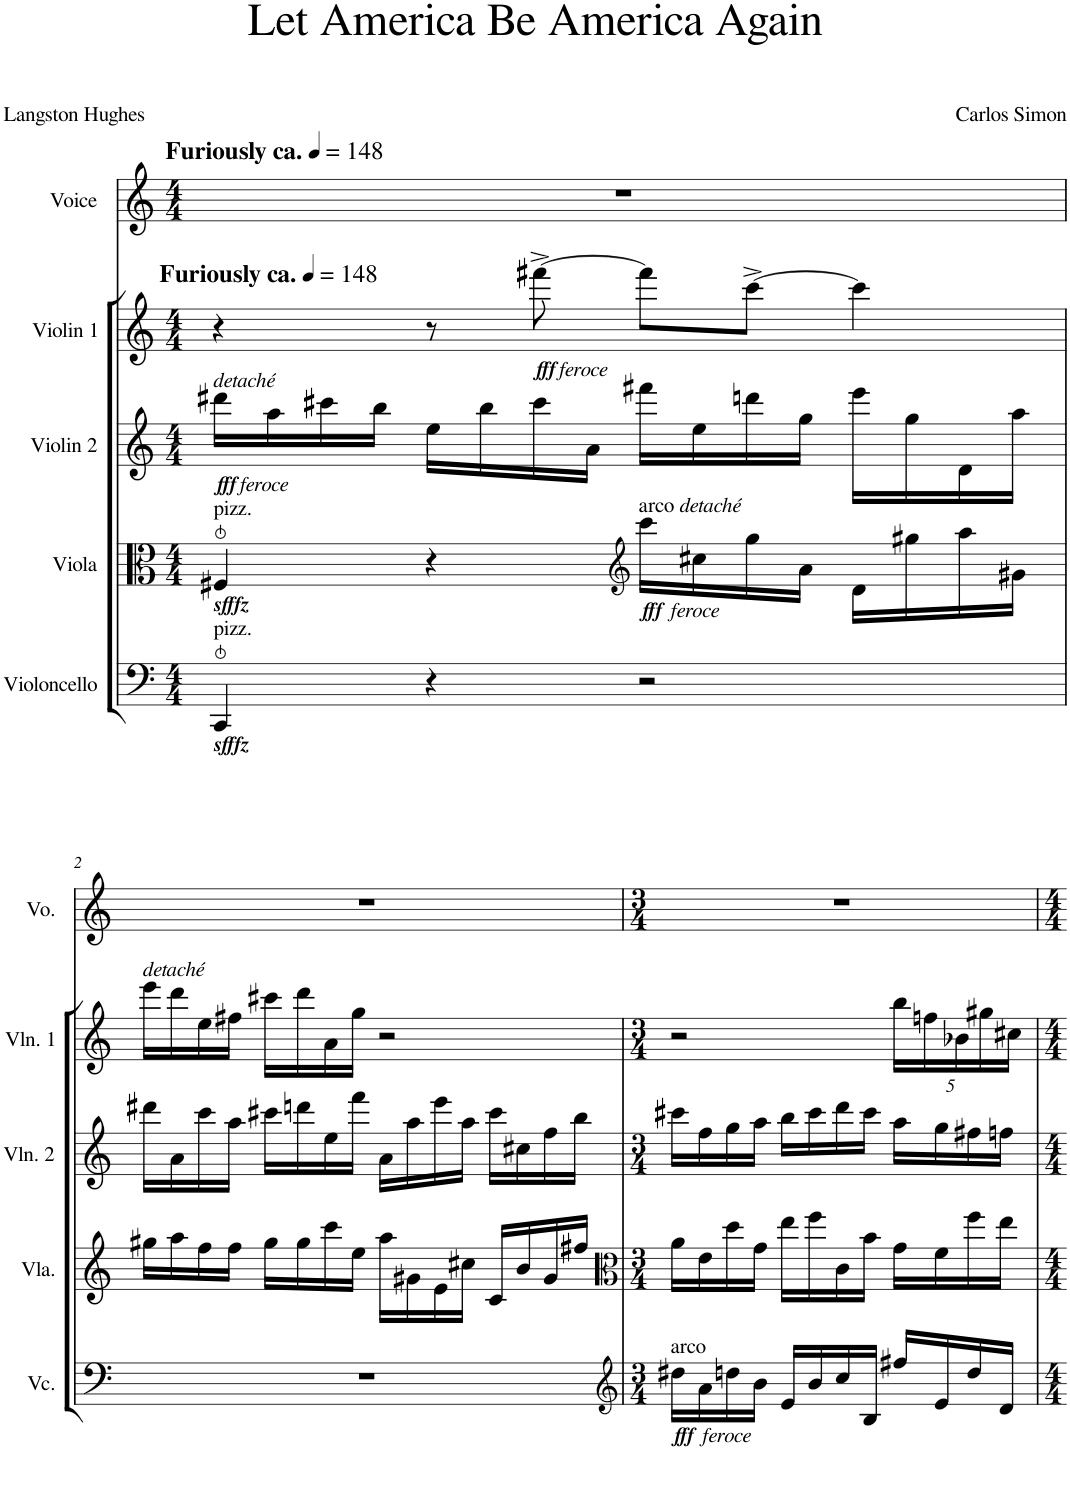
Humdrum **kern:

**kern	**kern	**kern	**kern	**kern
*part5	*part4	*part3	*part2	*part1
*staff5	*staff4	*staff3	*staff2	*staff1
*I"Violoncello	*I"Viola	*I"Violin 2	*I"Violin 1	*I"Voice
*I'Vc.	*I'Vla.	*I'Vln. 2	*I'Vln. 1	*I'Vo.
*clefF4	*clefC3	*clefG2	*clefG2	*clefG2
*k[]	*k[]	*k[]	*k[]	*k[]
*M4/4	*M4/4	*M4/4	*M4/4	*M4/4
*MM148	*MM148	*MM148	*MM148	*MM148
=1	=1	=1	=1	=1
!	!	!	!	!LO:TX:a:B:t=Furiously ca.
!	!	!	!	!LO:TX:b:B:t=Furiously ca.
!	!	!LO:TX:b:Bi:t=fff	!	!
!	!	!LO:TX:b:t=feroce	!	!
!	!	!LO:TX:a:i:t=detaché	!	!
!	!LO:TX:b:Bi:t=sfffz	!	!	!
!	!LO:TX:a:t=pizz.	!	!	!
!LO:TX:b:Bi:t=sfffz	!	!	!	!
!LO:TX:a:t=pizz.	!	!	!	!
4CC/	4F#X/	16ddd#X\LL	4r	1r
.	.	16aa\	.	.
.	.	16ccc#X\	.	.
.	.	16bb\JJ	.	.
4r	4r	16ee\LL	8r	.
.	.	16bb\	.	.
!	!	!	!LO:TX:b:Bi:t=fff	!
!	!	!	!LO:TX:b:t=feroce	!
.	.	16ccc#\	[8fff#X^\	.
.	.	16a\JJ	.	.
*	*clefG2	*	*	*
!	!LO:TX:b:Bi:t=fff	!	!	!
!	!LO:TX:b:t=feroce	!	!	!
!	!LO:TX:a:t=arco	!	!	!
!	!LO:TX:a:i:t=detaché	!	!	!
2r	16ccc\LL	16fff#X\LL	8fff#\L]	.
.	16cc#X\	16ee\	.	.
.	16gg\	16dddn\	[8ccc^\J	.
.	16a\JJ	16gg\JJ	.	.
.	16d\LL	16eee\LL	4ccc\]	.
.	16gg#X\	16gg\	.	.
.	16aa\	16d\	.	.
.	16g#X\JJ	16aa\JJ	.	.
!!LO:LB:g=z
=2	=2	=2	=2	=2
!	!	!	!LO:TX:a:i:t=detaché	!
1r	16gg#X\LL	16ddd#X\LL	16eee\LL	1r
.	16aa\	16a\	16ddd\	.
.	16ff\	16ccc\	16ee\	.
.	16ff\JJ	16aa\JJ	16ff#X\JJ	.
.	16gg#\LL	16ccc#X\LL	16ccc#X\LL	.
.	16gg#\	16dddn\	16ddd\	.
.	16ccc\	16ee\	16a\	.
.	16ee\JJ	16fff\JJ	16gg\JJ	.
.	16aa\LL	16a\LL	2r	.
.	16g#X\	16aa\	.	.
.	16e\	16eee\	.	.
.	16cc#X\JJ	16aa\JJ	.	.
.	16c/LL	16ccc#\LL	.	.
.	16b/	16cc#X\	.	.
.	16g#/	16ff\	.	.
.	16ff#X/JJ	16bb\JJ	.	.
=3	=3	=3	=3	=3
*clefG2	*clefC3	*	*	*
*M3/4	*M3/4	*M3/4	*M3/4	*M3/4
!LO:TX:b:Bi:t=fff	!	!	!	!
!LO:TX:b:t=feroce	!	!	!	!
!LO:TX:a:t=arco	!	!	!	!
16dd#X\LL	16a\LL	16ccc#X\LL	2r	2.r
16a\	16e\	16ff\	.	.
16ddn\	16dd\	16gg\	.	.
16b\JJ	16g\JJ	16aa\JJ	.	.
16e/LL	16ee\LL	16bb\LL	.	.
16b/	16ff\	16ccc#\	.	.
16cc/	16c\	16ddd\	.	.
16B/JJ	16b\JJ	16ccc#\JJ	.	.
*	*	*	*Xbrackettup	*
16ff#X/LL	16g\LL	16aa\LL	20bb\LL	.
.	.	.	20ffn\	.
16e/	16f\	16gg\	.	.
.	.	.	20b-X\	.
16dd/	16ff\	16ff#X\	.	.
.	.	.	20gg#X\	.
16d/JJ	16ee\JJ	16ffn\JJ	.	.
.	.	.	20cc#X\JJ	.
=	=	=	=	=
*-	*-	*-	*-	*-
